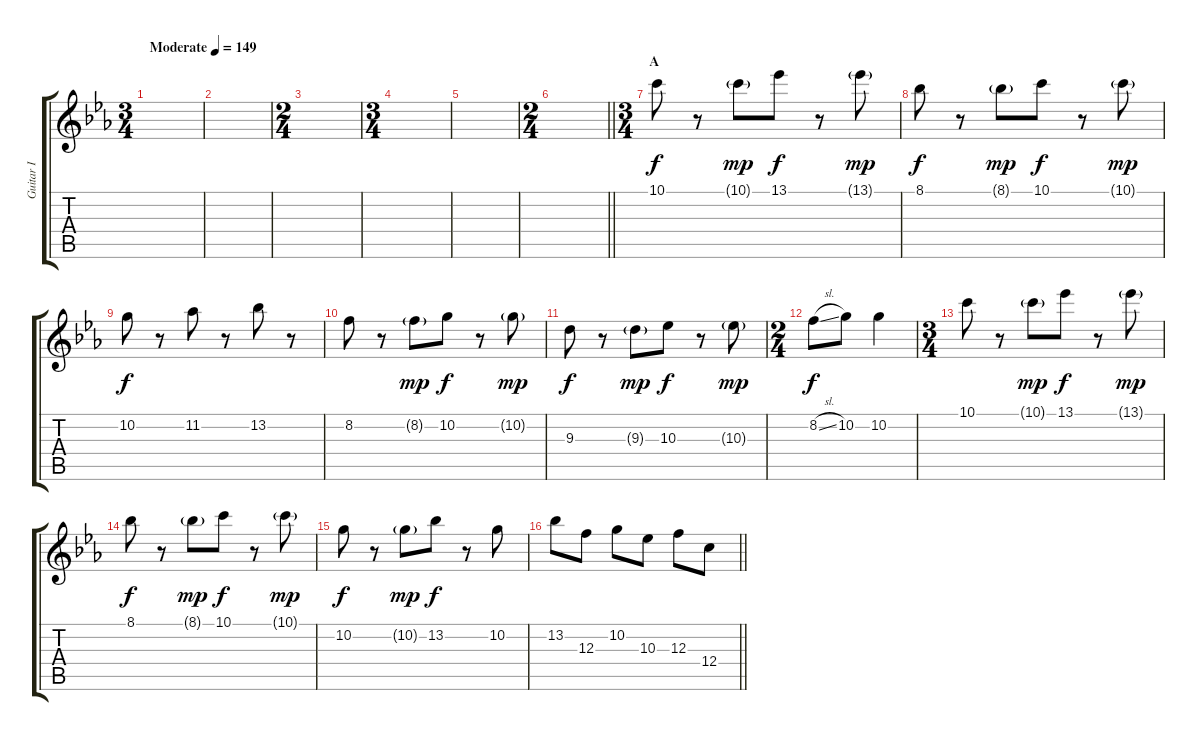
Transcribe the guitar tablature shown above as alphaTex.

\track ("Guitar I" "Guitar I") {instrument distortionguitar}
\staff {score tabs}
\tuning (D4 A3 F3 C3 G2 C2) {hide}
\ts (3 4)
\tempo (149 "Moderate")
\clef g2
\ks cminor
|
|
\ts (2 4)
|
\ts (3 4)
|
|
\ts (2 4)
\barLineRight lightlight
|
\ts (3 4)
\section ("" "A")
10.1.8 r.8 10.1{g}.8{dy mp} 13.1.8{dy f} r.8 13.1{g}.8{dy mp} |
8.1.8{dy f} r.8 8.1{g}.8{dy mp} 10.1.8{dy f} r.8 10.1{g}.8{dy mp} |
10.2.8{dy f} r.8 11.2.8 r.8 13.2.8 r.8 |
8.2.8 r.8 8.2{g}.8{dy mp} 10.2.8{dy f} r.8 10.2{g}.8{dy mp} |
9.3.8{dy f} r.8 9.3{g}.8{dy mp} 10.3.8{dy f} r.8 10.3{g}.8{dy mp} |
\ts (2 4)
8.2{sl}.8{dy f} 10.2.8 10.2.4 |
\ts (3 4)
10.1.8 r.8 10.1{g}.8{dy mp} 13.1.8{dy f} r.8 13.1{g}.8{dy mp} |
8.1.8{dy f} r.8 8.1{g}.8{dy mp} 10.1.8{dy f} r.8 10.1{g}.8{dy mp} |
10.2.8{dy f} r.8 10.2{g}.8{dy mp} 13.2.8{dy f} r.8 10.2.8 |
\barLineRight lightlight
13.2.8 12.3.8 10.2.8 10.3.8 12.3.8 12.4.8
